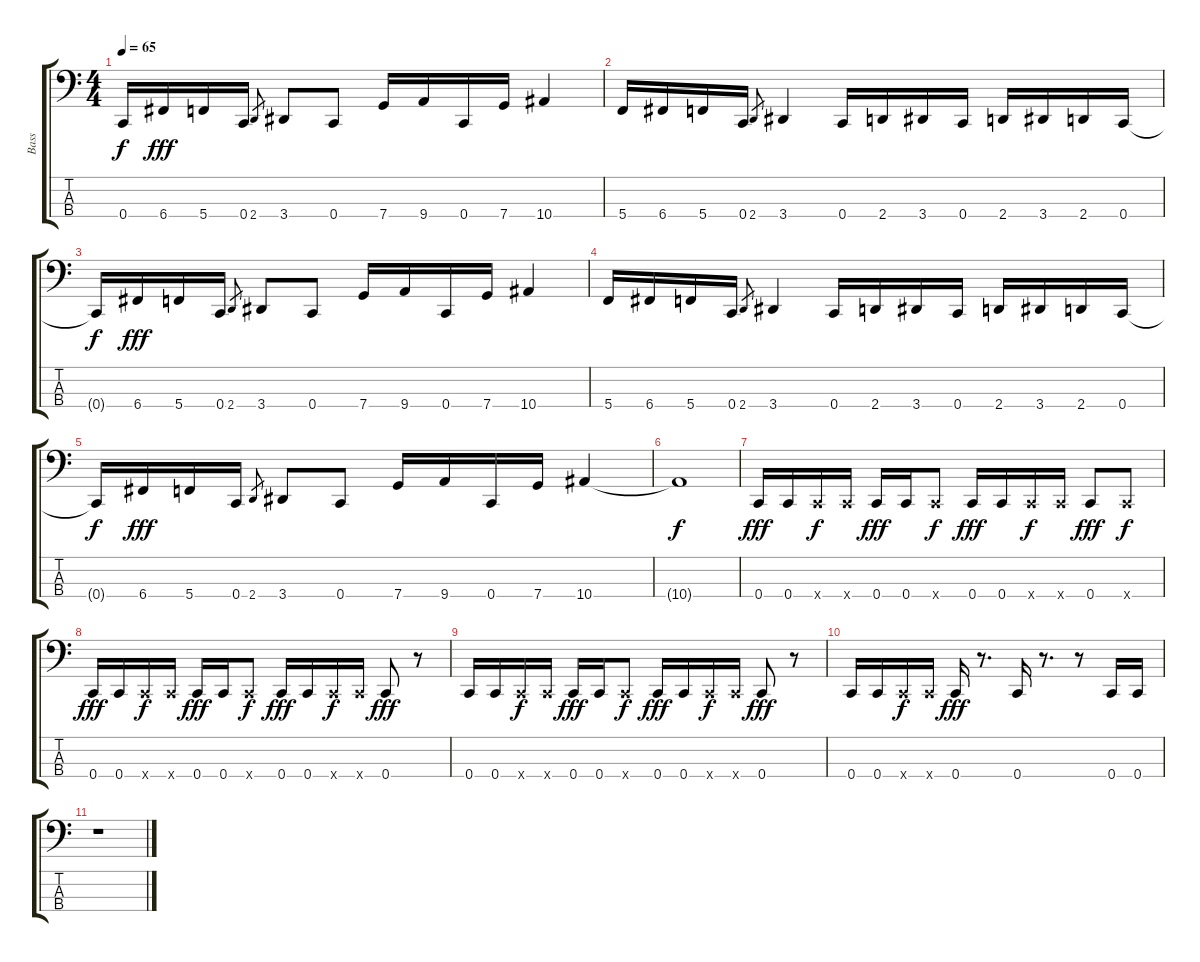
\track ("Bass" "Bass") {instrument electricbasspick}
\staff {score tabs}
\tuning (F2 C2 G1 C1) {hide}
\ts (4 4)
\tempo 65
\clef f4
\ks c
0.4{t}.16{dy f} 6.4.16{dy fff} 5.4.16 0.4.16 2.4.8{gr} 3.4.8 0.4.8 7.4.16 9.4.16 0.4.16 7.4.16 10.4.4 |
5.4.16 6.4.16 5.4.16 0.4.16 2.4.8{gr} 3.4.4 0.4.16 2.4.16 3.4.16 0.4.16 2.4.16 3.4.16 2.4.16 0.4.16 |
0.4{t}.16{dy f} 6.4.16{dy fff} 5.4.16 0.4.16 2.4.8{gr} 3.4.8 0.4.8 7.4.16 9.4.16 0.4.16 7.4.16 10.4.4 |
5.4.16 6.4.16 5.4.16 0.4.16 2.4.8{gr} 3.4.4 0.4.16 2.4.16 3.4.16 0.4.16 2.4.16 3.4.16 2.4.16 0.4.16 |
0.4{t}.16{dy f} 6.4.16{dy fff} 5.4.16 0.4.16 2.4.8{gr} 3.4.8 0.4.8 7.4.16 9.4.16 0.4.16 7.4.16 10.4.4 |
10.4{t}.1{dy f} |
0.4.16{dy fff} 0.4.16 0.4{x}.16{dy f} 0.4{x}.16 0.4.16{dy fff} 0.4.16 0.4{x}.8{dy f} 0.4.16{dy fff} 0.4.16 0.4{x}.16{dy f} 0.4{x}.16 0.4.8{dy fff} 0.4{x}.8{dy f} |
0.4.16{dy fff} 0.4.16 0.4{x}.16{dy f} 0.4{x}.16 0.4.16{dy fff} 0.4.16 0.4{x}.8{dy f} 0.4.16{dy fff} 0.4.16 0.4{x}.16{dy f} 0.4{x}.16 0.4.8{dy fff} r.8 |
0.4.16 0.4.16 0.4{x}.16{dy f} 0.4{x}.16 0.4.16{dy fff} 0.4.16 0.4{x}.8{dy f} 0.4.16{dy fff} 0.4.16 0.4{x}.16{dy f} 0.4{x}.16 0.4.8{dy fff} r.8 |
0.4.16 0.4.16 0.4{x}.16{dy f} 0.4{x}.16 0.4.16{dy fff} r.8{d} 0.4.16 r.8{d} r.8 0.4.16 0.4.16 |
r.1
